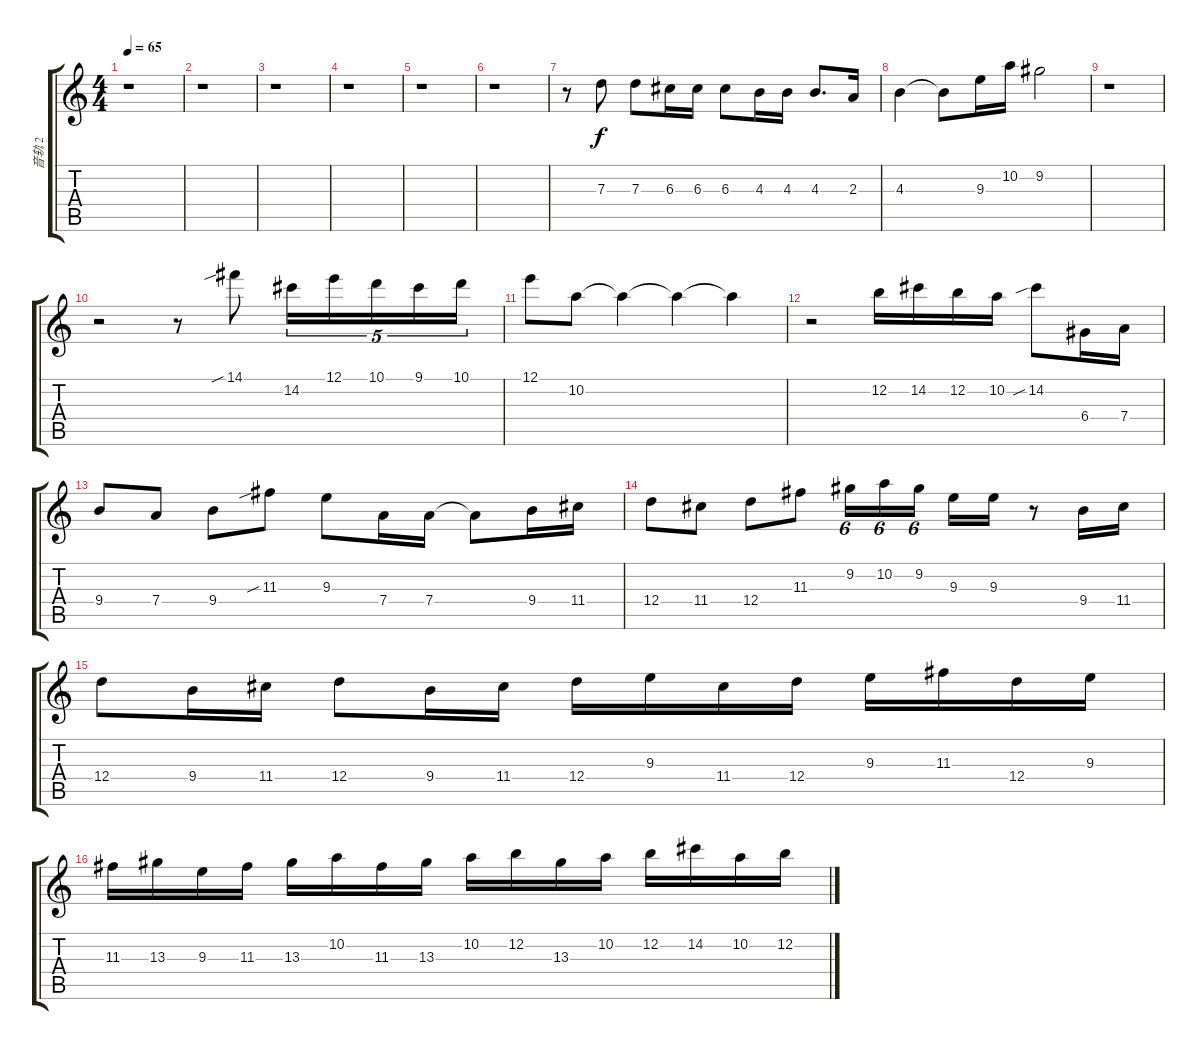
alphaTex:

\track ("音轨 2" "音轨 2") {instrument acousticguitarnylon}
\staff {score tabs}
\tuning (E4 B3 G3 D3 A2 E2) {hide}
\ts (4 4)
\tempo 65
\clef g2
\ks c
r.1{dy f} |
r.1 |
r.1 |
r.1 |
r.1 |
r.1 |
r.8 7.3.8 7.3.8 6.3.16 6.3.16 6.3.8 4.3.16 4.3.16 4.3.8{d} 2.3.16 |
4.3.4 4.3{t}.8 9.3.16 10.2.16 9.2.2 |
r.1 |
r.2 r.8 14.1{sib}.8 14.2.16{tu (5 4)} 12.1.16{tu (5 4)} 10.1.16{tu (5 4)} 9.1.16{tu (5 4)} 10.1.16{tu (5 4)} |
12.1.8 10.2.8 10.2{t}.4 10.2{t}.4 10.2{t}.4 |
r.2 12.2.16 14.2.16 12.2.16 10.2.16 14.2{sib}.8 6.4.16 7.4.16 |
9.4.8 7.4.8 9.4.8 11.3{sib}.8 9.3.8 7.4.16 7.4.16 7.4{t}.8 9.4.16 11.4.16 |
12.4.8 11.4.8 12.4.8 11.3.8 9.2.16{tu (6 4)} 10.2.16{tu (6 4)} 9.2.16{tu (6 4) beam splitsecondary} 9.3.16 9.3.16 r.8 9.4.16 11.4.16 |
12.4.8 9.4.16 11.4.16 12.4.8 9.4.16 11.4.16 12.4.16 9.3.16 11.4.16 12.4.16 9.3.16 11.3.16 12.4.16 9.3.16 |
11.3.16 13.3.16 9.3.16 11.3.16 13.3.16 10.2.16 11.3.16 13.3.16 10.2.16 12.2.16 13.3.16 10.2.16 12.2.16 14.2.16 10.2.16 12.2.16
